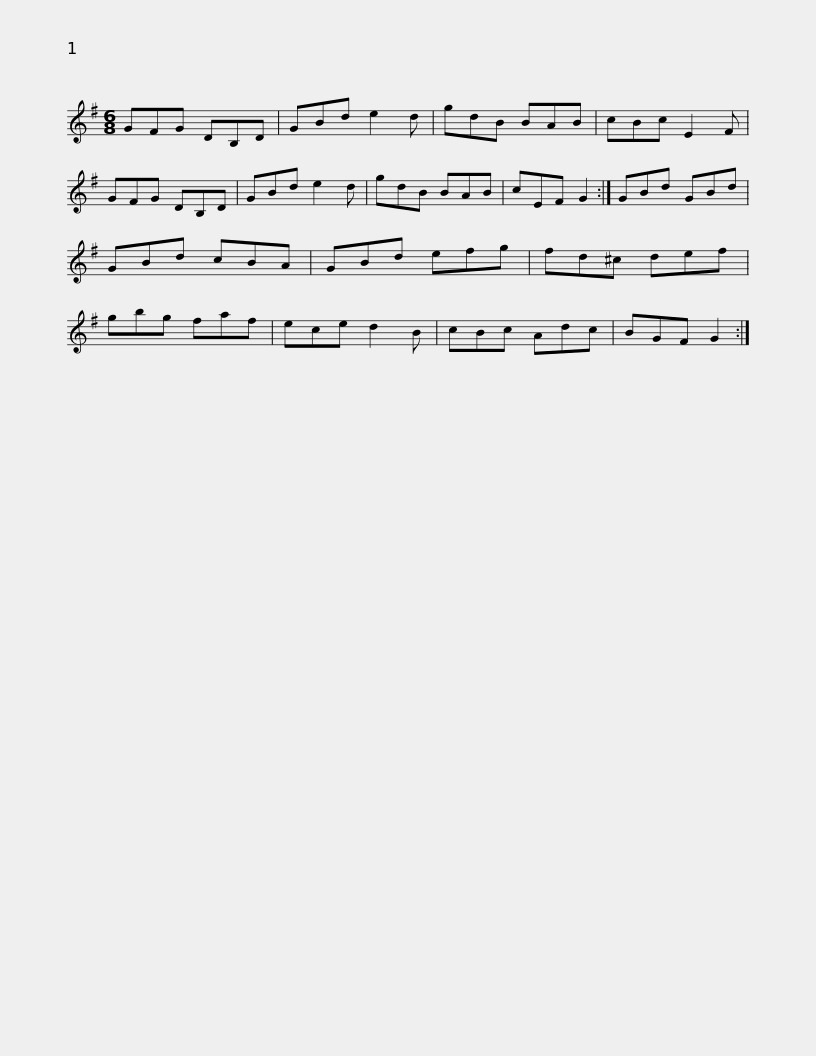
X:1
L:1/8
M:6/8
I:linebreak $
K:G
V:1 treble
V:1
 GFG DB,D | GBd e2 d | gdB BAB | cBc E2 F | GFG DB,D | %5
 GBd e2 d | gdB BAB | cEF G2 :|$ GBd GBd | GBd cBA | %10
 GBd efg | fd^c def | gbg faf | ece d2 B | cBc Adc |$ %15
 BGF G2 :| %16
